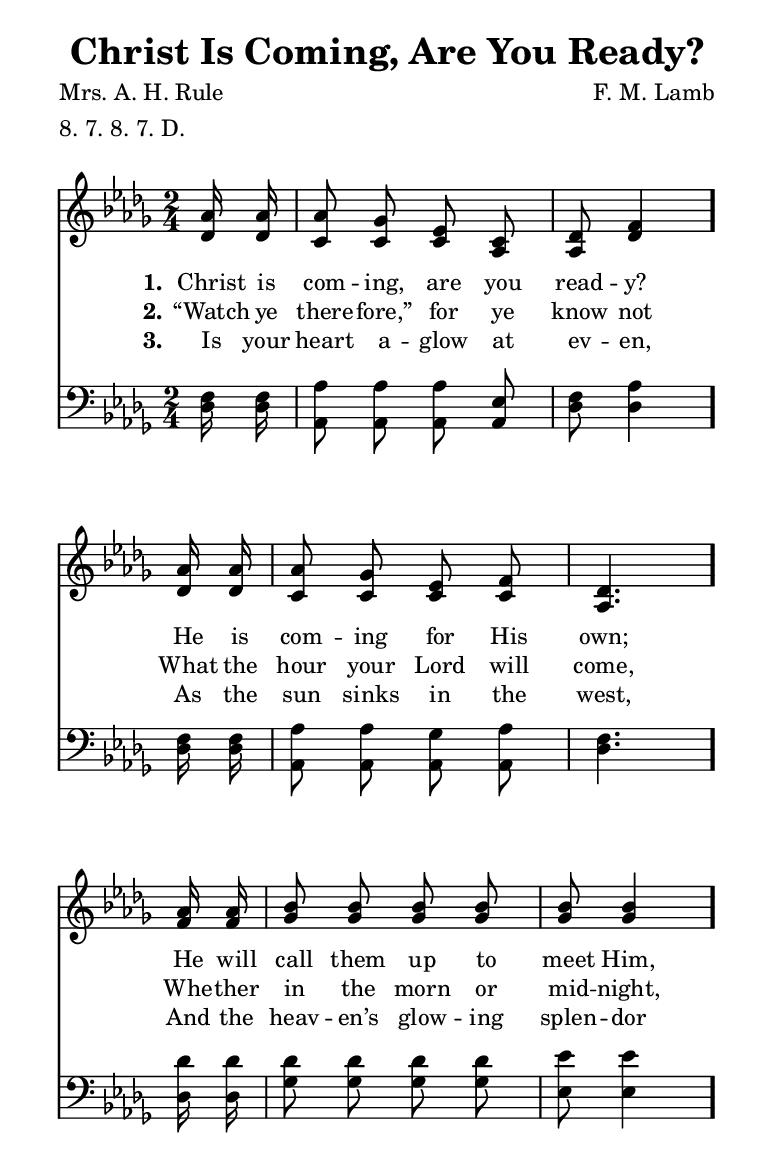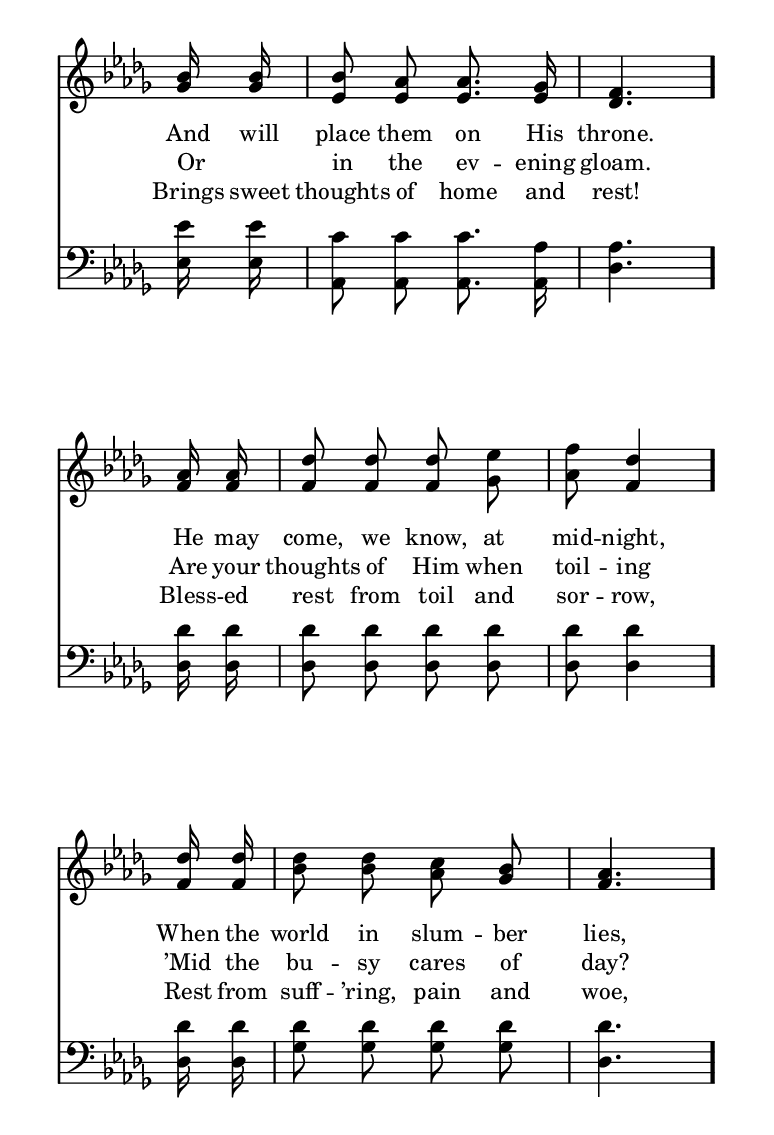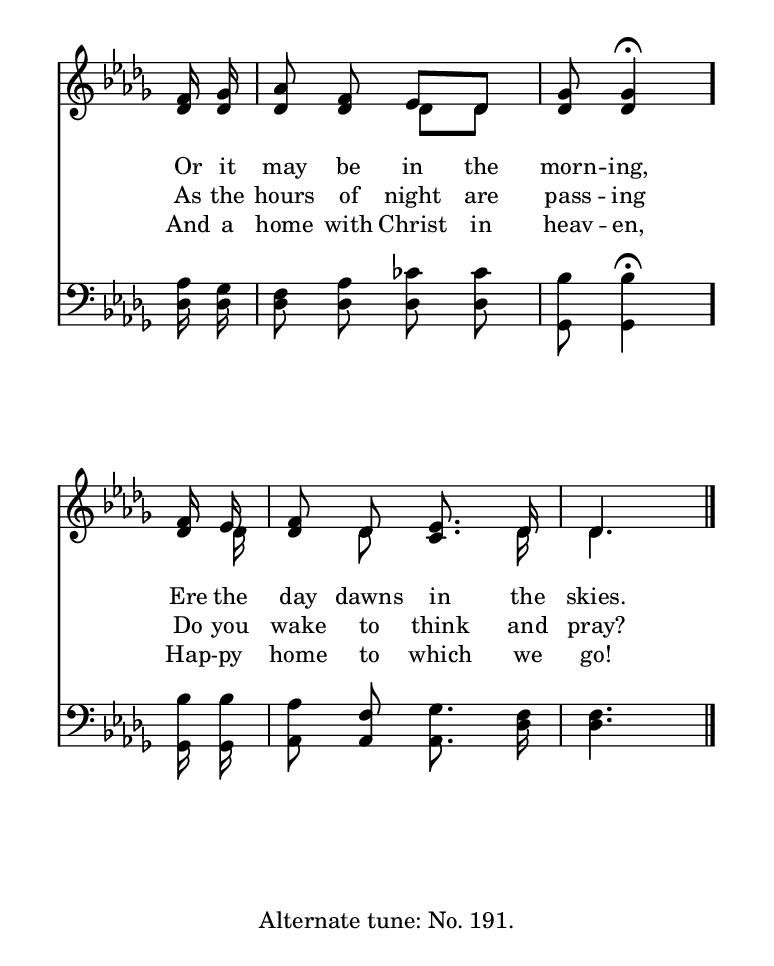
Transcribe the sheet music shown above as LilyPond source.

\include "common/global.ily"
\paper {
  \include "common/paper.ily"
  %ragged-bottom = ##t
  %ragged-last-bottom = ##t
  %systems-per-page = ##f
  %page-count = ##f
}

\header{
  hymnnumber = "67"
  title = "Christ Is Coming, Are You Ready?"
  tunename = ""
  meter = "8. 7. 8. 7. D."
  poet = "Mrs. A. H. Rule"
  composer = "F. M. Lamb"
  %copyright = ""
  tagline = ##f
}

% for fermata in MIDI
ta = { \tempo 8=110 }
tb = { \tempo 8=55  }

patternAA = { \ta c16 c16 | c8 c8 c8 c8 | c8 c4 }
patternAB = { \ta c16 c16 | c8 c8 c8 c8 | c8 \tb c4 \ta }

patternBA = { \ta c16 c16 | c8 c8 c8 c8 | c4. }
patternBB = { \ta c16 c16 | c8 c8 c8. c16 | c4. }

global = {
  \include "common/overrides.ily"
  \override Staff.TimeSignature.style = #'numbered
  \time 2/4
  \override Score.MetronomeMark.transparent = ##t % hide all fermata changes too
  \ta
  \key des \major
  \partial 8
  \autoBeamOff
}

notesSoprano = {
\global
\relative c'' {

  \changePitch \patternAA { aes aes | aes ges ees c | des f }
  \changePitch \patternBA { aes aes | aes ges ees f | des }
  \changePitch \patternAA { aes' aes | bes bes bes bes | bes bes }
  \changePitch \patternBB { bes bes | bes aes aes ges | f }

  \changePitch \patternAA { aes aes | des des des ees | f des }
  \changePitch \patternBA { des des | des des c bes | aes }
  \changePitch \patternAB { f ges | aes f ees des | ges ges \fermata }
  \changePitch \patternBB { f ees | f des ees des | des }

  \bar "|."

}
}

notesAlto = {
\global
\relative e' {

  \changePitch \patternAA { des des | c c c aes | aes des }
  \changePitch \patternBA { des des | c c c c | aes }
  \changePitch \patternAA { f' f | ges ges ges ges | ges ges }
  \changePitch \patternBB { ges ges | ees ees ees ees | des }

  \changePitch \patternAA { f f | f f f ges | aes f }
  \changePitch \patternBA { f f | bes bes aes ges | f }
  \changePitch \patternAA { des des | des des des des | des des }
  \changePitch \patternBB { des des | des des c des | des }

}
}

notesTenor = {
\global
\relative a {

  \changePitch \patternAA { f f | aes aes aes ees | f aes }
  \changePitch \patternBA { f f | aes aes ges aes | f }
  \changePitch \patternAA { des' des | des des des des | ees ees }
  \changePitch \patternBB { ees ees | c c c aes | aes }

  \changePitch \patternAA { des des | des des des des | des des }
  \changePitch \patternBA { des des | des des des des | des }
  \changePitch \patternAA { aes ges | f aes ces ces | bes bes }
  \changePitch \patternBB { bes bes | aes f ges f | f }

}
}

notesBass = {
\global
\relative f {

  \changePitch \patternAA { des des | aes aes aes aes | des des }
  \changePitch \patternBA { des des | aes aes aes aes | des }
  \changePitch \patternAA { des des | ges ges ges ges | ees ees }
  \changePitch \patternBB { ees ees | aes, aes aes aes | des }

  \changePitch \patternAA { des des | des des des des | des des }
  \changePitch \patternBA { des des | ges ges ges ges | des }
  \changePitch \patternAA { des des | des des des des | ges, ges \fermata }
  \changePitch \patternBB { ges ges | aes aes aes des | des }

}
}

wordsA = \lyricmode {
\set stanza = "1."

Christ is com -- ing, are you read -- y? \bar "."
He is com -- ing for His own; \bar "." \break
He will call them up to meet Him, \bar "."
And will place them on His throne. \bar "." \break
He may come, we know, at mid -- night, \bar "."
When the world in slum -- ber lies, \bar "." \break
Or it may be in the morn -- ing, \bar "."
Ere the day dawns in the skies. \bar "." \break

}

wordsB = \lyricmode {
\set stanza = "2."

“Watch ye there -- fore,” for ye know not
What the hour your Lord will come,
Whe -- ther in the morn or mid -- night,
Or _ in the ev -- ening gloam.
Are your thoughts of Him when toil -- ing
’Mid the bu -- sy cares of day?
As the hours of night are pass -- ing
Do you wake to think and pray?

}

wordsC = \lyricmode {
\set stanza = "3."

Is your heart a -- glow at ev -- en,
As the sun sinks in the west,
And the heav -- en’s glow -- ing splen -- dor
Brings sweet thoughts of home and rest!
Bless -- ed rest from toil and sor -- row,
Rest from suff -- ’ring, pain and woe,
And a home with Christ in heav -- en,
Hap -- py home to which we go!

}

\score {
  \context ChoirStaff <<
    \context Staff = upper <<
      \set ChoirStaff.systemStartDelimiter = #'SystemStartBar
      \partcombine #'(2 . 9) \notesSoprano \notesAlto
      \context NullVoice = sopranos { \voiceOne << \notesSoprano >> }
      \context NullVoice = altos { \voiceTwo << \notesAlto >> }
      \context Lyrics = one   \lyricsto sopranos \wordsA
      \context Lyrics = two   \lyricsto sopranos \wordsB
      \context Lyrics = three \lyricsto sopranos \wordsC
    >>
    \context Staff = men <<
      \clef bass
      \partcombine #'(2 . 9) \notesTenor \notesBass
      \context NullVoice = tenors { \voiceOne << \notesTenor >> }
      \context NullVoice = basses { \voiceTwo << \notesBass >> }
    >>
  >>
  \layout {
    \include "common/layout.ily"
  }
  \midi{
    \include "common/midi.ily"
  }
}

\noPageBreak
\markup { \fill-line { \line { Alternate tune: No. 191. } } }
\pageBreak

\version "2.19.49"  % necessary for upgrading to future LilyPond versions.

% vi:set et ts=2 sw=2 ai nocindent syntax=lilypond:
